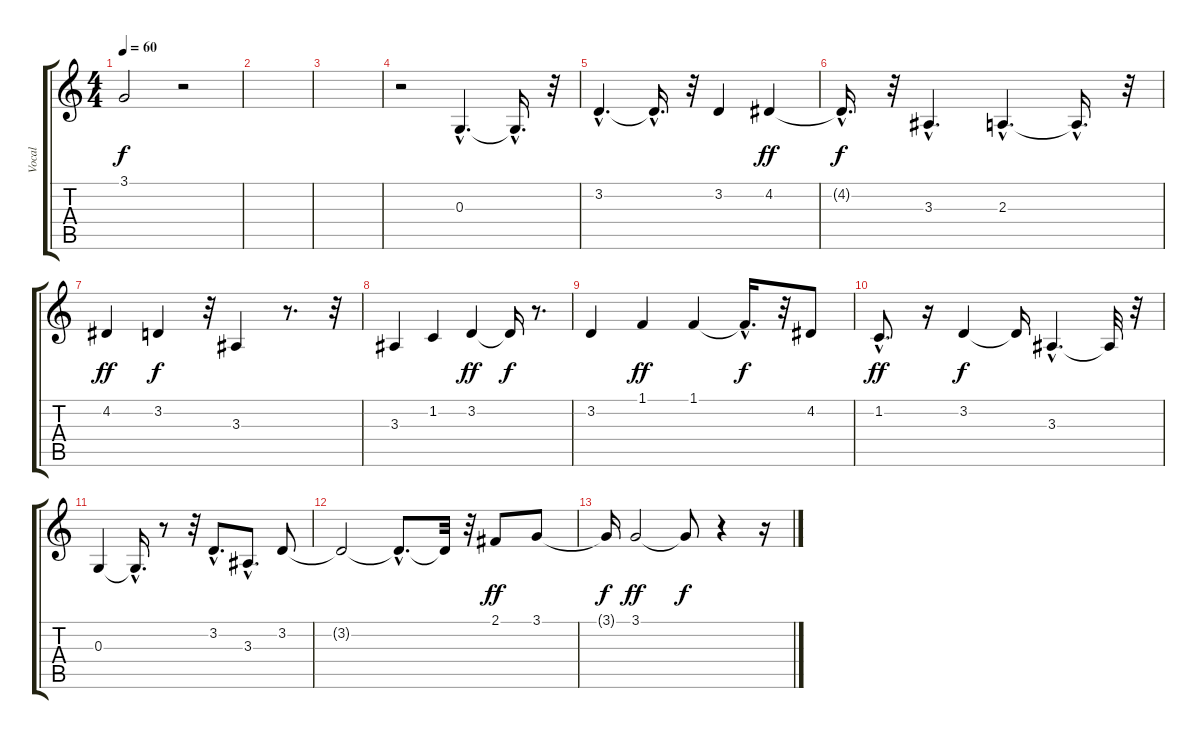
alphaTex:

\track ("Vocal" "Vocal") {instrument blownbottle}
\staff {score tabs}
\tuning (E4 B3 G3 D3 A2 E2) {hide}
\ts (4 4)
\tempo 60
\clef g2
\ks c
3.1{t}.2{dy f} r.2 |
|
|
r.2 0.3{hac}.4{d} 0.3{hac t}.16{d} r.32 |
3.2{hac}.4{d} 3.2{hac t}.16{d} r.32 3.2.4 4.2.4{dy ff} |
4.2{hac t}.16{d dy f} r.32 3.3{hac}.4{d} 2.3{hac}.4{d} 2.3{hac t}.16{d} r.32 |
4.2.4{dy ff} 3.2.4{dy f} r.32 3.3.4 r.8{d} r.32 |
3.3.4 1.2.4 3.2.4{dy ff} 3.2{t}.16{dy f} r.8{d} |
3.2.4 1.1.4{dy ff} 1.1.4 1.1{hac t}.16{d dy f} r.32 4.2.8 |
1.2{hac}.8{d dy ff} r.16 3.2.4{dy f} 3.2{t}.16 3.3{hac}.4{d} 3.3{t}.32 r.32 |
0.3.4 0.3{hac t}.16{d} r.8 r.32 3.2{hac}.8{d} 3.3{hac}.8{d} 3.2.8 |
3.2{t}.2 3.2{hac t}.8{d} 3.2{t}.32 r.32 2.1.8{dy ff} 3.1.8 |
3.1{t}.16{dy f} 3.1.2{dy ff} 3.1{t}.8{dy f} r.4 r.16
